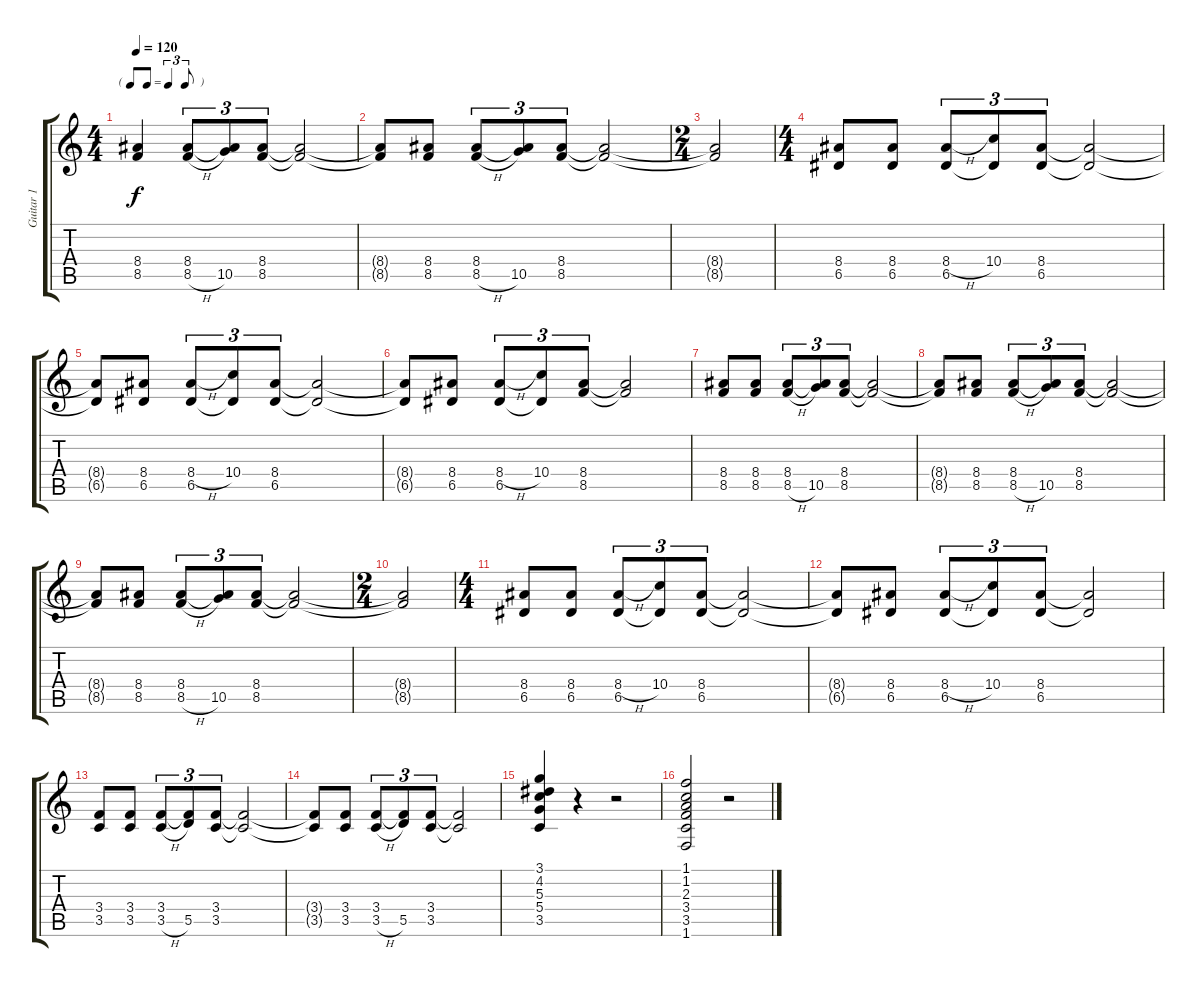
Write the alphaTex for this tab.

\track ("Guitar 1" "Guitar 1") {instrument overdrivenguitar}
\staff {score tabs}
\tuning (E4 B3 G3 D3 A2 E2) {hide}
\ts (4 4)
\tf triplet8th
\tempo 120
\clef g2
\ks c
(8.4 8.5).4{dy f} (8.4 8.5{h}).8{tu (3 2)} (8.4{t} 10.5).8{tu (3 2)} (8.4 8.5).8{tu (3 2)} (8.4{t} 8.5{t}).2 |
(8.4{t} 8.5{t}).8 (8.4 8.5).8 (8.4 8.5{h}).8{tu (3 2)} (8.4{t} 10.5).8{tu (3 2)} (8.4 8.5).8{tu (3 2)} (8.4{t} 8.5{t}).2 |
\ts (2 4)
(8.4{t} 8.5{t}).2 |
\ts (4 4)
(8.4 6.5).8 (8.4 6.5).8 (8.4{h} 6.5).8{tu (3 2)} (10.4 6.5{t}).8{tu (3 2)} (8.4 6.5).8{tu (3 2)} (8.4{t} 6.5{t}).2 |
(8.4{t} 6.5{t}).8 (8.4 6.5).8 (8.4{h} 6.5).8{tu (3 2)} (10.4 6.5{t}).8{tu (3 2)} (8.4 6.5).8{tu (3 2)} (8.4{t} 6.5{t}).2 |
(8.4{t} 6.5{t}).8 (8.4 6.5).8 (8.4{h} 6.5).8{tu (3 2)} (10.4 6.5{t}).8{tu (3 2)} (8.4 8.5).8{tu (3 2)} (8.4{t} 8.5{t}).2 |
(8.4 8.5).8 (8.4 8.5).8 (8.4 8.5{h}).8{tu (3 2)} (8.4{t} 10.5).8{tu (3 2)} (8.4 8.5).8{tu (3 2)} (8.4{t} 8.5{t}).2 |
(8.4{t} 8.5{t}).8 (8.4 8.5).8 (8.4 8.5{h}).8{tu (3 2)} (8.4{t} 10.5).8{tu (3 2)} (8.4 8.5).8{tu (3 2)} (8.4{t} 8.5{t}).2 |
(8.4{t} 8.5{t}).8 (8.4 8.5).8 (8.4 8.5{h}).8{tu (3 2)} (8.4{t} 10.5).8{tu (3 2)} (8.4 8.5).8{tu (3 2)} (8.4{t} 8.5{t}).2 |
\ts (2 4)
(8.4{t} 8.5{t}).2 |
\ts (4 4)
(8.4 6.5).8 (8.4 6.5).8 (8.4{h} 6.5).8{tu (3 2)} (10.4 6.5{t}).8{tu (3 2)} (8.4 6.5).8{tu (3 2)} (8.4{t} 6.5{t}).2 |
(8.4{t} 6.5{t}).8 (8.4 6.5).8 (8.4{h} 6.5).8{tu (3 2)} (10.4 6.5{t}).8{tu (3 2)} (8.4 6.5).8{tu (3 2)} (8.4{t} 6.5{t}).2 |
(3.4 3.5).8 (3.4 3.5).8 (3.4 3.5{h}).8{tu (3 2)} (3.4{t} 5.5).8{tu (3 2)} (3.4 3.5).8{tu (3 2)} (3.4{t} 3.5{t}).2 |
(3.4{t} 3.5{t}).8 (3.4 3.5).8 (3.4 3.5{h}).8{tu (3 2)} (3.4{t} 5.5).8{tu (3 2)} (3.4 3.5).8{tu (3 2)} (3.4{t} 3.5{t}).2 |
(3.1 4.2 5.3 5.4 3.5).4 r.4 r.2 |
(1.1 1.2 2.3 3.4 3.5 1.6).2 r.2
